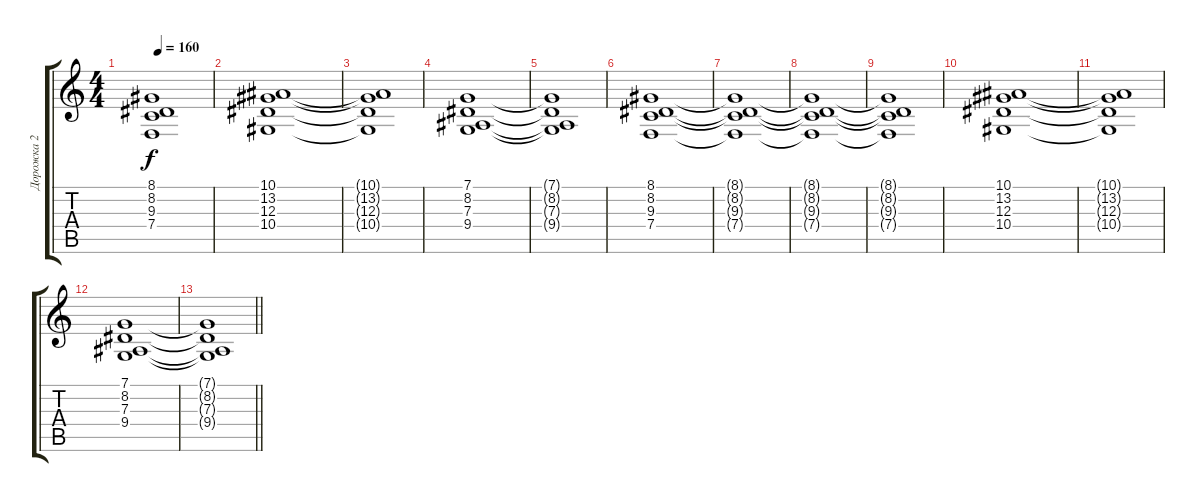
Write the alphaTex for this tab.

\track ("Дорожка 2" "Дорожка 2") {instrument synthvoice}
\staff {score tabs}
\tuning (C4 G3 Eb3 Bb2 F2 C2) {hide}
\ts (4 4)
\tempo 160
\clef g2
\ks c
(8.1{t} 8.2{t} 9.3{t} 7.4{t}).1{dy f} |
(10.1 13.2 12.3 10.4).1 |
(10.1{t} 13.2{t} 12.3{t} 10.4{t}).1 |
(7.1 8.2 7.3 9.4).1 |
(7.1{t} 8.2{t} 7.3{t} 9.4{t}).1 |
(8.1 8.2 9.3 7.4).1 |
(8.1{t} 8.2{t} 9.3{t} 7.4{t}).1 |
(8.1{t} 8.2{t} 9.3{t} 7.4{t}).1 |
(8.1{t} 8.2{t} 9.3{t} 7.4{t}).1 |
(10.1 13.2 12.3 10.4).1 |
(10.1{t} 13.2{t} 12.3{t} 10.4{t}).1 |
(7.1 8.2 7.3 9.4).1 |
\barLineRight lightlight
(7.1{t} 8.2{t} 7.3{t} 9.4{t}).1
